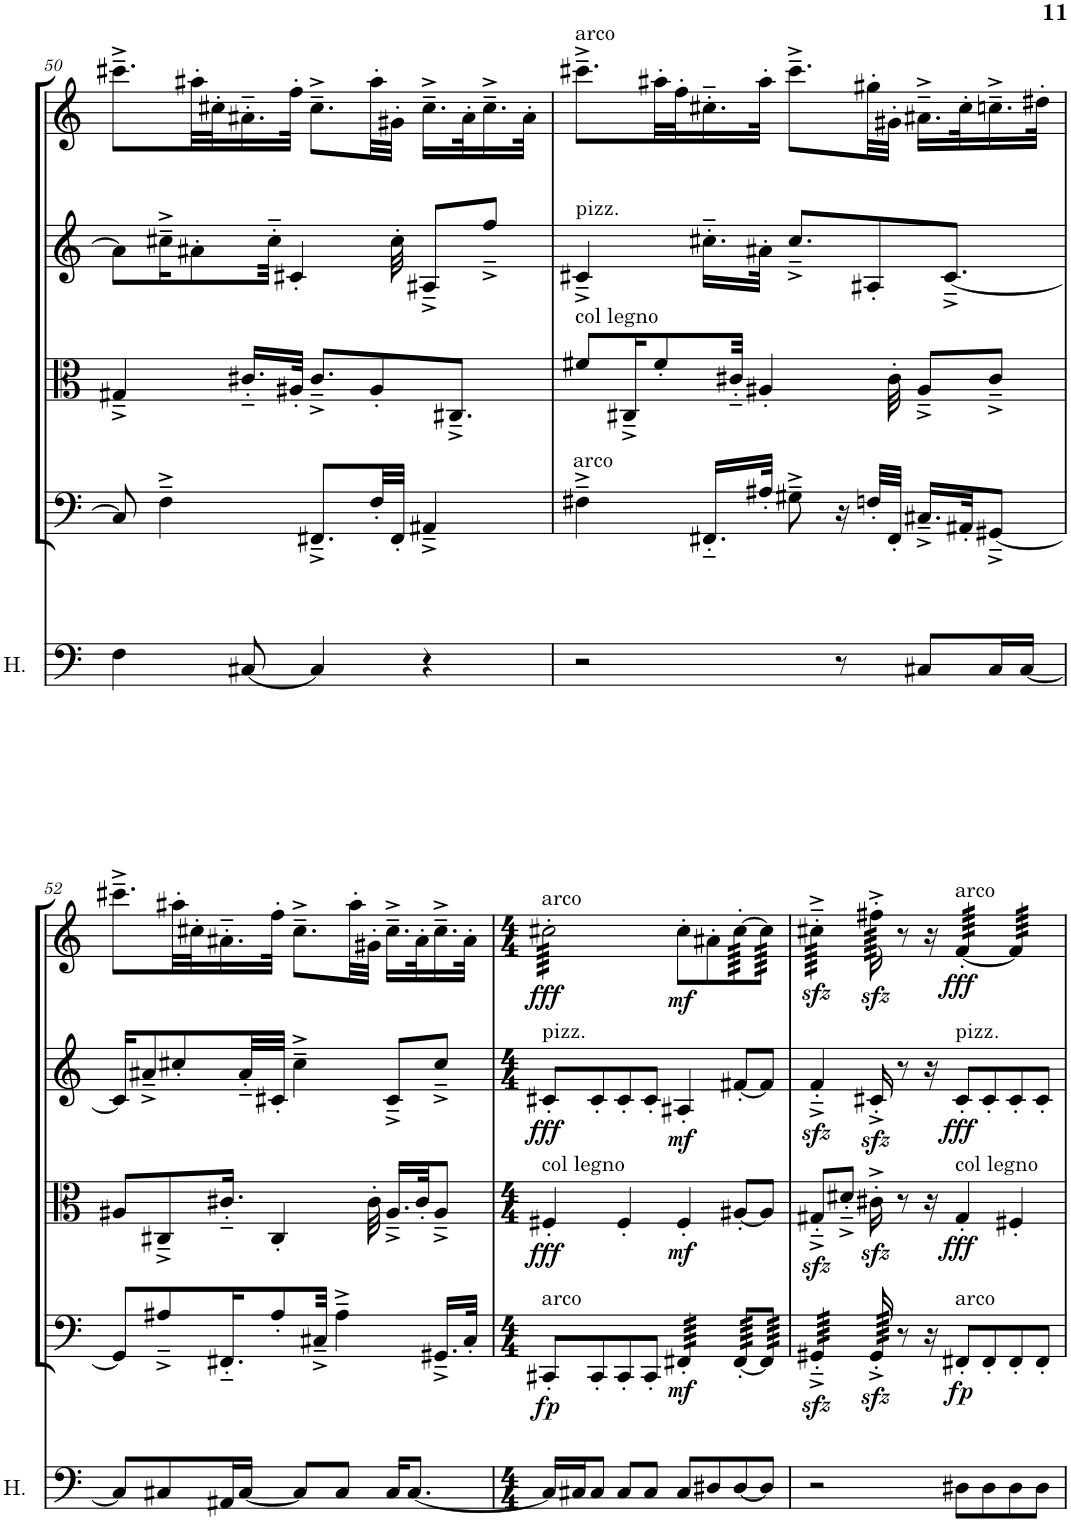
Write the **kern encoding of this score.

**kern	**kern	**dynam	**kern	**dynam	**kern	**dynam	**kern	**dynam
*part5	*part4	*part4	*part3	*part3	*part2	*part2	*part1	*part1
*staff5	*staff4	*staff4	*staff3	*staff3	*staff2	*staff2	*staff1	*staff1
*I"Homens	*I"Violoncello	*	*I"Viola	*	*I"Violin II	*	*I"Violin I	*
*I'H.	*I'Vc	*	*I'Vla	*	*I'Vln	*	*I'Vln	*
!!LO:PB:g=z
*clefF4	*clefF4	*	*clefC3	*	*clefG2	*	*clefG2	*
*k[]	*k[]	*	*k[]	*	*k[]	*	*k[]	*
*M7/8	*M7/8	*	*M7/8	*	*M7/8	*	*M7/8	*
=50	=50	=50	=50	=50	=50	=50	=50	=50
4F\	8C#/]	.	4G#X~^/	.	8a#\L]	.	8.ccc#X~^\L	.
.	4F~^\	.	.	.	16cc#X~^\K	.	.	.
.	.	.	.	.	8a#X'\	.	32aa#X'\LL	.
.	.	.	.	.	.	.	32cc#X'\J	.
[8C#X/	.	.	16.c#X'~/LL	.	.	.	16.a#X'~\	.
.	.	.	.	.	32cc#'~\Jkk	.	.	.
.	.	.	32A#X'/JJk	.	4c#X'/	.	32ff'\JJk	.
4C#/]	8.FF#X~^/L	.	8.c#~^/L	.	.	.	8.cc#~^\L	.
.	32F'/LL	.	8A#'/	.	.	.	32aa#'\LL	.
.	32FF#'/JJJ	.	.	.	32cc#'\	.	32g#X'\JJJ	.
4r	4AA#X~^/	.	.	.	8A#X~^/L	.	16.cc#~^\LL	.
.	.	.	8.C#X~^/J	.	.	.	.	.
.	.	.	.	.	.	.	32a#'\K	.
.	.	.	.	.	8ff~^/J	.	16.cc#~^\	.
.	.	.	.	.	.	.	32a#'\JJk	.
=51	=51	=51	=51	=51	=51	=51	=51	=51
!	!	!	!	!	!	!	!LO:TX:a:t=arco	!
!	!	!	!	!	!LO:TX:a:t=pizz.	!	!	!
!	!	!	!LO:TX:a:t=col legno	!	!	!	!	!
!	!LO:TX:a:t=arco	!	!	!	!	!	!	!
2r	4F#X~^\	.	8f#X/L	.	4c#X~^/	.	8.ccc#X~^\L	.
.	.	.	16C#X~^/K	.	.	.	.	.
.	.	.	8f#'/	.	.	.	32aa#X'\LL	.
.	.	.	.	.	.	.	32ff'\J	.
.	16.FF#X'~/LL	.	.	.	16.cc#X'~\LL	.	16.cc#X'~\	.
.	.	.	32c#X'~/Jkk	.	.	.	.	.
.	32A#X'/JJk	.	4A#X'/	.	32a#X'\JJk	.	32aa#'\JJk	.
.	8G#X~^\	.	.	.	8.cc#~^/L	.	8.ccc#~^\L	.
8r	16r	.	.	.	.	.	.	.
.	32Fn'/LLL	.	.	.	8A#X'/	.	32gg#X'\LL	.
.	32FF#'/JJJ	.	32c#'\	.	.	.	32g#X'\JJJ	.
8C#X/L	16.C#X~^/LL	.	8A#~^/L	.	.	.	16.a#X~^\LL	.
.	.	.	.	.	[8.c#~^/J	.	.	.
.	32AA#X'/JK	.	.	.	.	.	32cc#'\K	.
16C#/L	[8GG#X~^/J	.	8c#~^/J	.	.	.	16.ccn~^\	.
[16C#/JJ	.	.	.	.	.	.	.	.
.	.	.	.	.	.	.	32dd#X'\JJk	.
!!LO:LB:g=z
=52	=52	=52	=52	=52	=52	=52	=52	=52
8C#/L]	8GG#/L]	.	8A#X/L	.	16c#/KL]	.	8.ccc#X~^\L	.
.	.	.	.	.	8a#X~^/	.	.	.
8C#X/	8A#X~^/	.	8C#X~^/	.	.	.	.	.
.	.	.	.	.	8cc#X'/	.	32aa#X'\LL	.
.	.	.	.	.	.	.	32cc#X'\J	.
16AA#X/L	16.FF#X'~/K	.	16.c#X'~/Jk	.	.	.	16.a#X'~\	.
[16C#/JJ	.	.	.	.	32a#'~/LL	.	.	.
.	8A#'/	.	4C#'/	.	32c#X'/JJJ	.	32ff'\JJk	.
8C#/L]	.	.	.	.	4cc#~^\	.	8.cc#~^\L	.
.	32C#X~^/Jkk	.	.	.	.	.	.	.
8C#/J	4A#~^\	.	.	.	.	.	.	.
.	.	.	.	.	.	.	32aa#'\LL	.
.	.	.	32c#'\	.	.	.	32g#X'\JJJ	.
16C#/KL	.	.	16.A#~^/LL	.	8c#~^/L	.	16.cc#~^\LL	.
[8.C#/J	.	.	.	.	.	.	.	.
.	.	.	32c#'/JK	.	.	.	32a#'\K	.
.	16.GG#X~^/LL	.	8A#~^/J	.	8cc#~^/J	.	16.cc#~^\	.
.	32C#'/JJk	.	.	.	.	.	32a#'\JJk	.
=53	=53	=53	=53	=53	=53	=53	=53	=53
*M4/4	*M4/4	*	*M4/4	*	*M4/4	*	*M4/4	*
!	!	!	!	!	!	!	!LO:TX:a:t=arco	!
!	!	!	!	!	!LO:TX:a:t=pizz.	!	!	!
!	!	!	!LO:TX:a:t=col legno	!	!	!	!	!
!	!LO:TX:a:t=arco	!	!	!	!	!	!	!
!	!	!LO:DY:b	!	!LO:DY:b	!	!LO:DY:b	!	!LO:DY:b
*	*	*	*	*	*	*	*tremolo	*
16C#/LL]	8CC#X'/L	fp	4F#X'/	fff	8c#X'/L	fff	64cc#X'\LLLL	fff
.	.	.	.	.	.	.	64cc#X'\	.
.	.	.	.	.	.	.	64cc#X'\	.
.	.	.	.	.	.	.	64cc#X'\	.
16C#X/J	.	.	.	.	.	.	64cc#X'\	.
.	.	.	.	.	.	.	64cc#X'\	.
.	.	.	.	.	.	.	64cc#X'\	.
.	.	.	.	.	.	.	64cc#X'\	.
8C#/J	8CC#'/	.	.	.	8c#'/	.	64cc#X'\	.
.	.	.	.	.	.	.	64cc#X'\	.
.	.	.	.	.	.	.	64cc#X'\	.
.	.	.	.	.	.	.	64cc#X'\	.
.	.	.	.	.	.	.	64cc#X'\	.
.	.	.	.	.	.	.	64cc#X'\	.
.	.	.	.	.	.	.	64cc#X'\	.
.	.	.	.	.	.	.	64cc#X'\	.
8C#/L	8CC#'/	.	4F#'/	.	8c#'/	.	64cc#X'\	.
.	.	.	.	.	.	.	64cc#X'\	.
.	.	.	.	.	.	.	64cc#X'\	.
.	.	.	.	.	.	.	64cc#X'\	.
.	.	.	.	.	.	.	64cc#X'\	.
.	.	.	.	.	.	.	64cc#X'\	.
.	.	.	.	.	.	.	64cc#X'\	.
.	.	.	.	.	.	.	64cc#X'\	.
8C#/J	8CC#'/J	.	.	.	8c#'/J	.	64cc#X'\	.
.	.	.	.	.	.	.	64cc#X'\	.
.	.	.	.	.	.	.	64cc#X'\	.
.	.	.	.	.	.	.	64cc#X'\	.
.	.	.	.	.	.	.	64cc#X'\	.
.	.	.	.	.	.	.	64cc#X'\	.
.	.	.	.	.	.	.	64cc#X'\	.
.	.	.	.	.	.	.	64cc#X'\JJJJ	.
*	*	*	*	*	*	*	*Xtremolo	*
!	!	!LO:DY:b	!	!LO:DY:b	!	!LO:DY:b	!	!LO:DY:b
*	*tremolo	*	*	*	*	*	*	*
8C#/L	64FF#X'/LLLL	mf	4F#'/	mf	4A#X'/	mf	8cc#'\L	mf
.	64FF#X'/	.	.	.	.	.	.	.
.	64FF#X'/	.	.	.	.	.	.	.
.	64FF#X'/	.	.	.	.	.	.	.
.	64FF#X'/	.	.	.	.	.	.	.
.	64FF#X'/	.	.	.	.	.	.	.
.	64FF#X'/	.	.	.	.	.	.	.
.	64FF#X'/	.	.	.	.	.	.	.
8D#X/	64FF#X'/	.	.	.	.	.	8a#X'\	.
.	64FF#X'/	.	.	.	.	.	.	.
.	64FF#X'/	.	.	.	.	.	.	.
.	64FF#X'/	.	.	.	.	.	.	.
.	64FF#X'/	.	.	.	.	.	.	.
.	64FF#X'/	.	.	.	.	.	.	.
.	64FF#X'/	.	.	.	.	.	.	.
.	64FF#X'/JJJJ	.	.	.	.	.	.	.
*	*	*	*	*	*	*	*tremolo	*
[8D#/	[128FF#'/LLLLL	.	[8A#X'/L	.	[8f#X'/L	.	[128cc#'\	.
.	128FF#'/	.	.	.	.	.	128cc#'\	.
.	128FF#'/	.	.	.	.	.	128cc#'\	.
.	128FF#'/	.	.	.	.	.	128cc#'\	.
.	128FF#'/	.	.	.	.	.	128cc#'\	.
.	128FF#'/	.	.	.	.	.	128cc#'\	.
.	128FF#'/	.	.	.	.	.	128cc#'\	.
.	128FF#'/	.	.	.	.	.	128cc#'\	.
.	128FF#'/	.	.	.	.	.	128cc#'\	.
.	128FF#'/	.	.	.	.	.	128cc#'\	.
.	128FF#'/	.	.	.	.	.	128cc#'\	.
.	128FF#'/	.	.	.	.	.	128cc#'\	.
.	128FF#'/	.	.	.	.	.	128cc#'\	.
.	128FF#'/	.	.	.	.	.	128cc#'\	.
.	128FF#'/	.	.	.	.	.	128cc#'\	.
.	128FF#'/	.	.	.	.	.	128cc#'\	.
8D#/J]	128FF#/]	.	8A#/J]	.	8f#/J]	.	128cc#\]	.
.	128FF#/	.	.	.	.	.	128cc#\	.
.	128FF#/	.	.	.	.	.	128cc#\	.
.	128FF#/	.	.	.	.	.	128cc#\	.
.	128FF#/	.	.	.	.	.	128cc#\	.
.	128FF#/	.	.	.	.	.	128cc#\	.
.	128FF#/	.	.	.	.	.	128cc#\	.
.	128FF#/	.	.	.	.	.	128cc#\	.
.	128FF#/	.	.	.	.	.	128cc#\	.
.	128FF#/	.	.	.	.	.	128cc#\	.
.	128FF#/	.	.	.	.	.	128cc#\	.
.	128FF#/	.	.	.	.	.	128cc#\	.
.	128FF#/	.	.	.	.	.	128cc#\	.
.	128FF#/	.	.	.	.	.	128cc#\	.
.	128FF#/	.	.	.	.	.	128cc#\	.
.	128FF#/JJJJJ	.	.	.	.	.	128cc#\JJJJJ	.
=54	=54	=54	=54	=54	=54	=54	=54	=54
2r	64GG#Xzz<'~^/LLLL	.	8G#Xzz<'~^/L	.	4fzz<'~^/	.	64cc#Xzz<'~^\LLLL	.
.	64GG#Xzz<'~^/	.	.	.	.	.	64cc#Xzz<'~^\	.
.	64GG#Xzz<'~^/	.	.	.	.	.	64cc#Xzz<'~^\	.
.	64GG#Xzz<'~^/	.	.	.	.	.	64cc#Xzz<'~^\	.
.	64GG#Xzz<'~^/	.	.	.	.	.	64cc#Xzz<'~^\	.
.	64GG#Xzz<'~^/	.	.	.	.	.	64cc#Xzz<'~^\	.
.	64GG#Xzz<'~^/	.	.	.	.	.	64cc#Xzz<'~^\	.
.	64GG#Xzz<'~^/	.	.	.	.	.	64cc#Xzz<'~^\	.
.	64GG#Xzz<'~^/	.	8d#X'~^/J	.	.	.	64cc#Xzz<'~^\	.
.	64GG#Xzz<'~^/	.	.	.	.	.	64cc#Xzz<'~^\	.
.	64GG#Xzz<'~^/	.	.	.	.	.	64cc#Xzz<'~^\	.
.	64GG#Xzz<'~^/	.	.	.	.	.	64cc#Xzz<'~^\	.
.	64GG#Xzz<'~^/	.	.	.	.	.	64cc#Xzz<'~^\	.
.	64GG#Xzz<'~^/	.	.	.	.	.	64cc#Xzz<'~^\	.
.	64GG#Xzz<'~^/	.	.	.	.	.	64cc#Xzz<'~^\	.
.	64GG#Xzz<'~^/JJJJ	.	.	.	.	.	64cc#Xzz<'~^\JJJJ	.
.	256GG#zz<'^/	.	16c#Xzz<'^\	.	16c#Xzz<'^/	.	256ff#Xzz<'^\	.
.	256GG#zz<'^/	.	.	.	.	.	256ff#Xzz<'^\	.
.	256GG#zz<'^/	.	.	.	.	.	256ff#Xzz<'^\	.
.	256GG#zz<'^/	.	.	.	.	.	256ff#Xzz<'^\	.
.	256GG#zz<'^/	.	.	.	.	.	256ff#Xzz<'^\	.
.	256GG#zz<'^/	.	.	.	.	.	256ff#Xzz<'^\	.
.	256GG#zz<'^/	.	.	.	.	.	256ff#Xzz<'^\	.
.	256GG#zz<'^/	.	.	.	.	.	256ff#Xzz<'^\	.
.	256GG#zz<'^/	.	.	.	.	.	256ff#Xzz<'^\	.
.	256GG#zz<'^/	.	.	.	.	.	256ff#Xzz<'^\	.
.	256GG#zz<'^/	.	.	.	.	.	256ff#Xzz<'^\	.
.	256GG#zz<'^/	.	.	.	.	.	256ff#Xzz<'^\	.
.	256GG#zz<'^/	.	.	.	.	.	256ff#Xzz<'^\	.
.	256GG#zz<'^/	.	.	.	.	.	256ff#Xzz<'^\	.
.	256GG#zz<'^/	.	.	.	.	.	256ff#Xzz<'^\	.
.	256GG#zz<'^/	.	.	.	.	.	256ff#Xzz<'^\	.
*	*Xtremolo	*	*	*	*	*	*	*
.	8r	.	8r	.	8r	.	8r	.
.	16r	.	16r	.	16r	.	16r	.
!	!	!	!	!	!	!	!LO:TX:a:t=arco	!
!	!	!	!	!	!LO:TX:a:t=pizz.	!	!	!
!	!	!	!LO:TX:a:t=col legno	!	!	!	!	!
!	!LO:TX:a:t=arco	!	!	!	!	!	!	!
!	!	!LO:DY:b	!	!LO:DY:b	!	!LO:DY:b	!	!LO:DY:b
8D#X\L	8FF#X'/L	fp	4G#'/	fff	8c#'/L	fff	[64f'/LLLL	fff
.	.	.	.	.	.	.	64f'/	.
.	.	.	.	.	.	.	64f'/	.
.	.	.	.	.	.	.	64f'/	.
.	.	.	.	.	.	.	64f'/	.
.	.	.	.	.	.	.	64f'/	.
.	.	.	.	.	.	.	64f'/	.
.	.	.	.	.	.	.	64f'/	.
8D#\	8FF#'/	.	.	.	8c#'/	.	64f'/	.
.	.	.	.	.	.	.	64f'/	.
.	.	.	.	.	.	.	64f'/	.
.	.	.	.	.	.	.	64f'/	.
.	.	.	.	.	.	.	64f'/	.
.	.	.	.	.	.	.	64f'/	.
.	.	.	.	.	.	.	64f'/	.
.	.	.	.	.	.	.	64f'/JJJJ	.
8D#\	8FF#'/	.	4F#X'/	.	8c#'/	.	64f/]LLLL	.
.	.	.	.	.	.	.	64f/	.
.	.	.	.	.	.	.	64f/	.
.	.	.	.	.	.	.	64f/	.
.	.	.	.	.	.	.	64f/	.
.	.	.	.	.	.	.	64f/	.
.	.	.	.	.	.	.	64f/	.
.	.	.	.	.	.	.	64f/	.
8D#\J	8FF#'/J	.	.	.	8c#'/J	.	64f/	.
.	.	.	.	.	.	.	64f/	.
.	.	.	.	.	.	.	64f/	.
.	.	.	.	.	.	.	64f/	.
.	.	.	.	.	.	.	64f/	.
.	.	.	.	.	.	.	64f/	.
.	.	.	.	.	.	.	64f/	.
.	.	.	.	.	.	.	64f/JJJJ	.
*	*	*	*	*	*	*	*Xtremolo	*
=	=	=	=	=	=	=	=	=
*-	*-	*-	*-	*-	*-	*-	*-	*-
